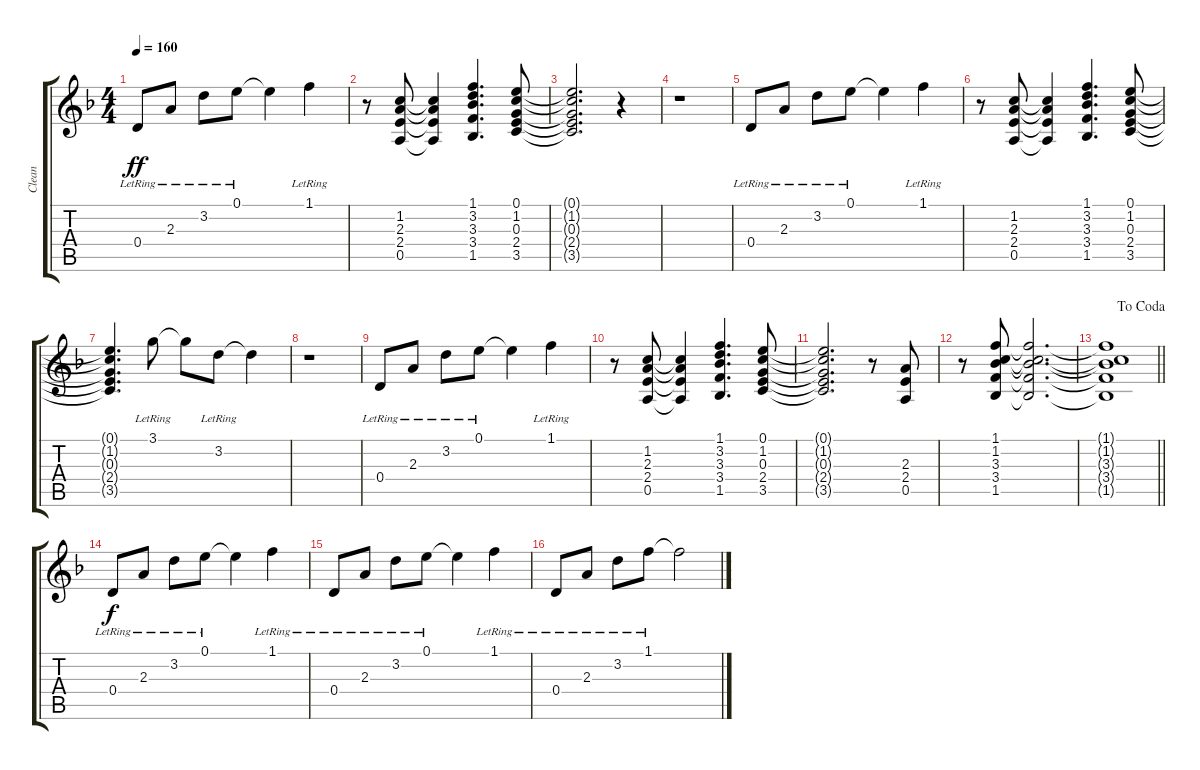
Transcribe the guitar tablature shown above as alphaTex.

\track ("Clean" "Clean") {instrument electricguitarclean}
\staff {score tabs}
\tuning (E4 B3 G3 D3 A2 E2) {hide}
\ts (4 4)
\tempo 160
\clef g2
\ks f
0.4{lr}.8{dy ff} 2.3{lr}.8 3.2{lr}.8 0.1{lr}.8 0.1{t}.4 1.1{lr}.4 |
r.8 (1.2 2.3 2.4 0.5).8 (1.2{t} 2.3{t} 2.4{t} 0.5{t}).4 (1.1 3.2 3.3 3.4 1.5).4{d} (0.1 1.2 0.3 2.4 3.5).8 |
(0.1{t} 1.2{t} 0.3{t} 2.4{t} 3.5{t}).2{d} r.4 |
r.1 |
0.4{lr}.8 2.3{lr}.8 3.2{lr}.8 0.1{lr}.8 0.1{t}.4 1.1{lr}.4 |
r.8 (1.2 2.3 2.4 0.5).8 (1.2{t} 2.3{t} 2.4{t} 0.5{t}).4 (1.1 3.2 3.3 3.4 1.5).4{d} (0.1 1.2 0.3 2.4 3.5).8 |
(0.1{t} 1.2{t} 0.3{t} 2.4{t} 3.5{t}).4{d} 3.1{lr}.8 3.1{t}.8 3.2{lr}.8 3.2{t}.4 |
r.1 |
0.4{lr}.8 2.3{lr}.8 3.2{lr}.8 0.1{lr}.8 0.1{t}.4 1.1{lr}.4 |
r.8 (1.2 2.3 2.4 0.5).8 (1.2{t} 2.3{t} 2.4{t} 0.5{t}).4 (1.1 3.2 3.3 3.4 1.5).4{d} (0.1 1.2 0.3 2.4 3.5).8 |
(0.1{t} 1.2{t} 0.3{t} 2.4{t} 3.5{t}).2{d} r.8 (2.3 2.4 0.5).8 |
r.8 (1.1 1.2 3.3 3.4 1.5).8 (1.1{t} 1.2{t} 3.3{t} 3.4{t} 1.5{t}).2{d} |
\jump dacoda
\barLineRight lightlight
(1.1{t} 1.2{t} 3.3{t} 3.4{t} 1.5{t}).1 |
0.4{lr}.8{dy f} 2.3{lr}.8 3.2{lr}.8 0.1{lr}.8 0.1{t}.4 1.1{lr}.4 |
0.4{lr}.8 2.3{lr}.8 3.2{lr}.8 0.1{lr}.8 0.1{t}.4 1.1{lr}.4 |
0.4{lr}.8 2.3{lr}.8 3.2{lr}.8 1.1{lr}.8 1.1{t}.2
